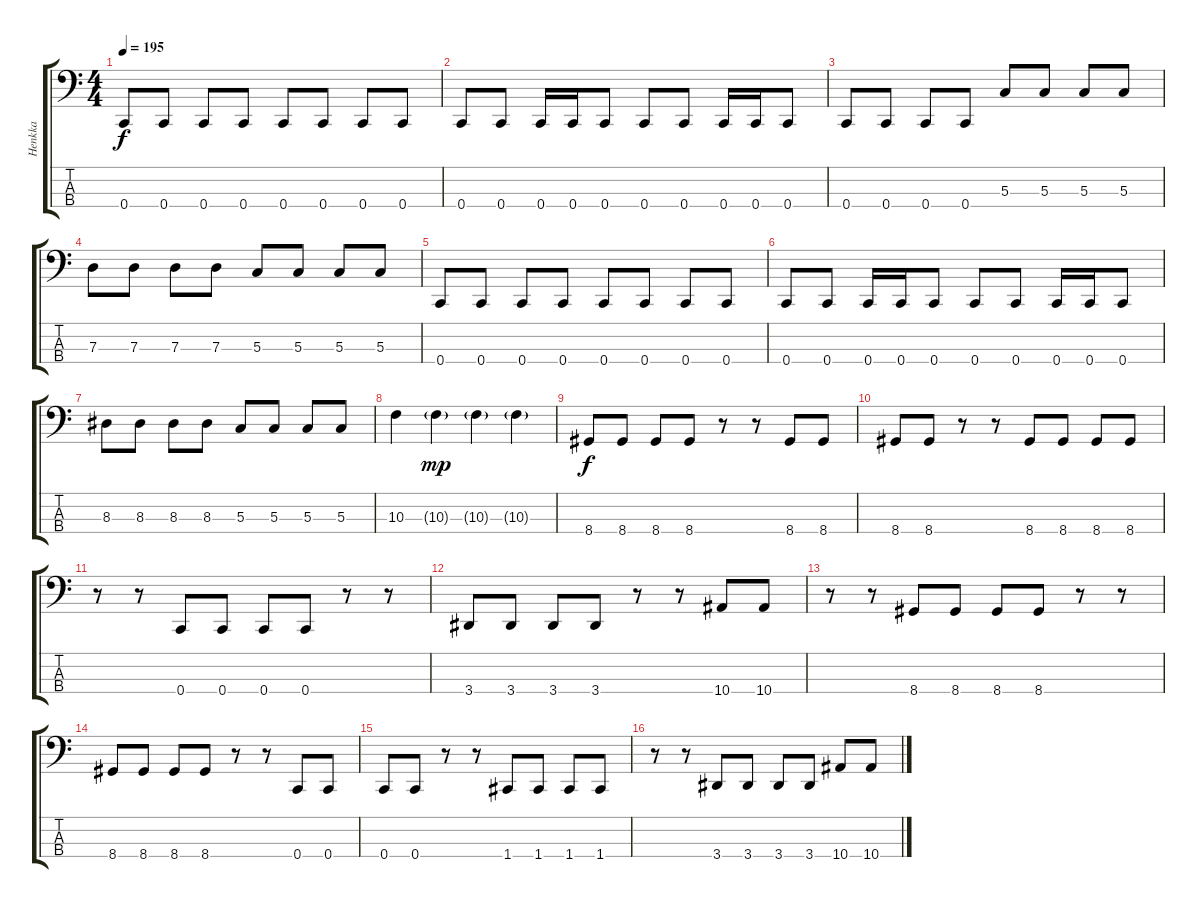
\track ("Henkka" "Henkka") {instrument electricbasspick}
\staff {score tabs}
\tuning (F2 C2 G1 C1) {hide}
\ts (4 4)
\tempo 195
\clef f4
\ks c
0.4.8{dy f} 0.4.8 0.4.8 0.4.8 0.4.8 0.4.8 0.4.8 0.4.8 |
0.4.8 0.4.8 0.4.16 0.4.16 0.4.8 0.4.8 0.4.8 0.4.16 0.4.16 0.4.8 |
0.4.8 0.4.8 0.4.8 0.4.8 5.3.8 5.3.8 5.3.8 5.3.8 |
7.3.8 7.3.8 7.3.8 7.3.8 5.3.8 5.3.8 5.3.8 5.3.8 |
0.4.8 0.4.8 0.4.8 0.4.8 0.4.8 0.4.8 0.4.8 0.4.8 |
0.4.8 0.4.8 0.4.16 0.4.16 0.4.8 0.4.8 0.4.8 0.4.16 0.4.16 0.4.8 |
8.3.8 8.3.8 8.3.8 8.3.8 5.3.8 5.3.8 5.3.8 5.3.8 |
10.3.4 10.3{g}.4{dy mp} 10.3{g}.4 10.3{g}.4 |
8.4.8{dy f} 8.4.8 8.4.8 8.4.8 r.8 r.8 8.4.8 8.4.8 |
8.4.8 8.4.8 r.8 r.8 8.4.8 8.4.8 8.4.8 8.4.8 |
r.8 r.8 0.4.8 0.4.8 0.4.8 0.4.8 r.8 r.8 |
3.4.8 3.4.8 3.4.8 3.4.8 r.8 r.8 10.4.8 10.4.8 |
r.8 r.8 8.4.8 8.4.8 8.4.8 8.4.8 r.8 r.8 |
8.4.8 8.4.8 8.4.8 8.4.8 r.8 r.8 0.4.8 0.4.8 |
0.4.8 0.4.8 r.8 r.8 1.4.8 1.4.8 1.4.8 1.4.8 |
r.8 r.8 3.4.8 3.4.8 3.4.8 3.4.8 10.4.8 10.4.8
